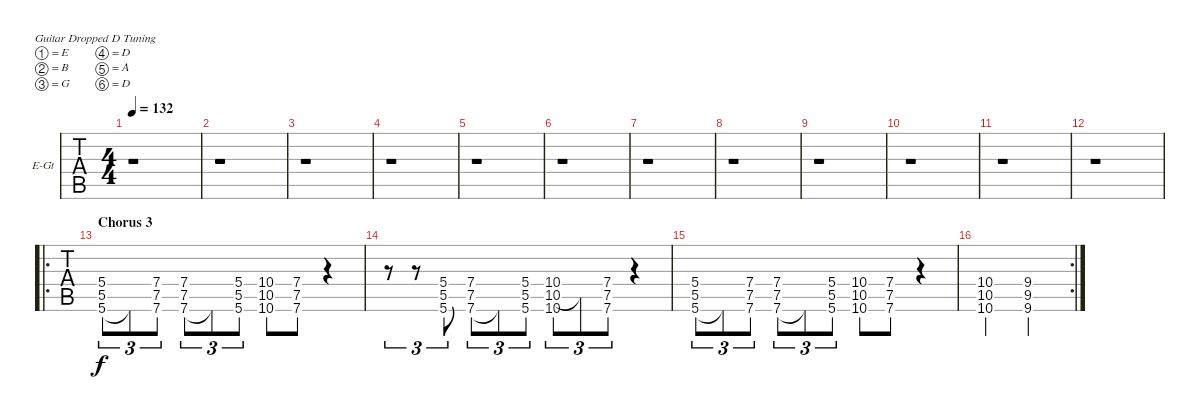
\bracketExtendMode groupsimilarinstruments
\firstSystemTrackNameOrientation horizontal
\otherSystemsTrackNameOrientation horizontal
\track ("Guitar 2" "E-Gt") {instrument distortionguitar}
\staff {tabs}
\tuning (E4 B3 G3 D3 A2 D2)
\ts (4 4)
\tempo 132
\clef g2
\scale
0.333333
\ks c
r.1{dy f} |
\scale
0.333333 r.1 |
\scale
0.333333 r.1 |
\scale
0.333333 r.1 |
\scale
0.333333 r.1 |
\scale
0.333333 r.1 |
\scale
0.333333 r.1 |
\scale
0.333333 r.1 |
\scale
0.333333 r.1 |
\scale
0.333333 r.1 |
\scale
0.313131 r.1 |
\scale
0.313131 r.1 |
\ro
\section ("" "Chorus 3")
\scale
0.373737 (5.6 5.4 5.5).8{tu (3 2)} 5.6{t}.8{tu (3 2)} (7.6 7.5 7.4).8{tu (3 2)} (7.6 7.4 7.5).8{tu (3 2)} 7.6{t}.8{tu (3 2)} (5.6 5.5 5.4).8{tu (3 2)} (10.5 10.6 10.4).8 (7.6 7.4 7.5).8 r.4 |
\scale
0.322917 r.8{tu (3 2)} r.8{tu (3 2)} (5.6 5.5 5.4).8{tu (3 2)} (7.6 7.4 7.5).8{tu (3 2)} 7.6{t}.8{tu (3 2)} (5.6 5.5 5.4).8{tu (3 2)} (10.5 10.4 10.6).8{tu (3 2)} 10.5{t}.8{tu (3 2)} (7.6 7.4 7.5).8{tu (3 2)} r.4 |
\scale
0.322917 (5.6 5.4 5.5).8{tu (3 2)} 5.6{t}.8{tu (3 2)} (7.6 7.5 7.4).8{tu (3 2)} (7.6 7.4 7.5).8{tu (3 2)} 7.6{t}.8{tu (3 2)} (5.6 5.5 5.4).8{tu (3 2)} (10.5 10.6 10.4).8 (7.6 7.4 7.5).8 r.4 |
\rc 2
\scale
0.354167 (10.4 10.5 10.6).2 (9.4 9.5 9.6).2
